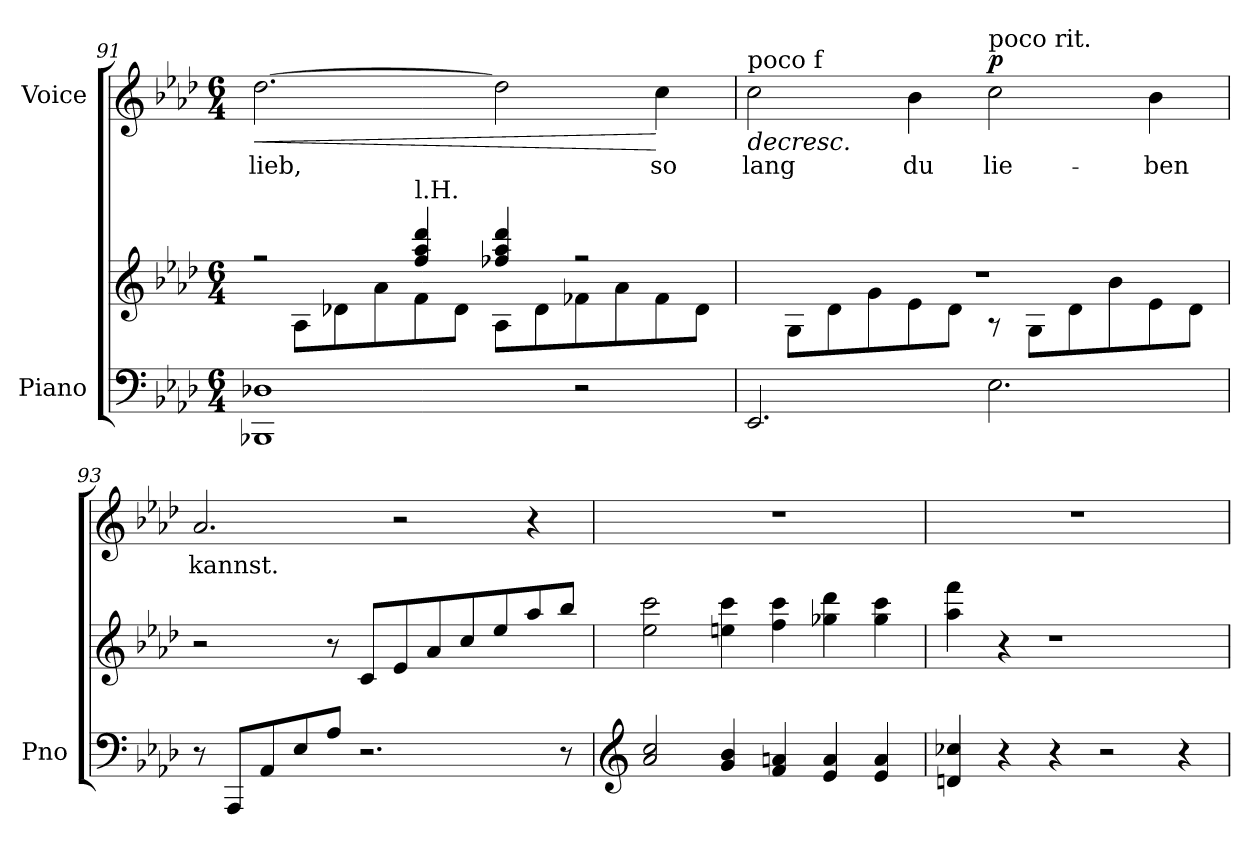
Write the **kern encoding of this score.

**kern	**kern	**kern	**text	**dynam
*part2	*part2	*part1	*part1	*part1
*staff3	*staff2	*staff1	*staff1	*staff1
*I"Piano	*	*I"Voice	*	*
*I'Pno	*	*	*	*
*clefF4	*clefG2	*clefG2	*	*
*k[b-e-a-d-]	*k[b-e-a-d-]	*k[b-e-a-d-]	*	*
*M6/4	*M6/4	*M6/4	*	*
=91	=91	=91	=91	=91
*	*^	*	*	*
!	!	!	!	!LO:LY:b	!LO:HP:b
1BBB-X 1D-X	2r	8ryy	[2.dd-\	lieb,	<
.	.	8A-\L	.	.	.
.	.	8d-X\	.	.	.
.	.	8a-\	.	.	.
!	!LO:TX:a:t=l.H.	!	!	!	!
.	4ff/ 4aa-/ 4ddd-/	8f\	.	.	.
.	.	8d-\J	.	.	.
.	4ff-X/ 4aa-/ 4ddd-/	8A-\L	2dd-\]	.	.
.	.	8d-\	.	.	.
2r	2r	8f-X\	.	.	.
.	.	8a-\	.	.	.
!	!	!	!	!LO:LY:b	!
.	.	8f-\	4cc\	so	[
.	.	8d-\J	.	.	.
=92	=92	=92	=92	=92	=92
!	!	!	!LO:TX:a:t=poco f	!	!
!	!	!	!	!LO:LY:b	!LO:HP:b
2.EE-/	1.r	8ryy	2cc\	lang	>
.	.	8G\L	.	.	.
.	.	8d-\	.	.	.
.	.	8g\	.	.	.
!	!	!	!	!LO:LY:b	!
.	.	8e-\	4b-\	du	.
.	.	8d-\J	.	.	.
!	!	!	!LO:TX:a:t=poco rit.	!	!
!	!	!	!	!LO:LY:b	!LO:DY:b
2.E-\	.	8r	2cc\	lie-	p
.	.	8G\L	.	.	.
.	.	8d-\	.	.	.
.	.	8b-\	.	.	.
!	!	!	!	!LO:LY:b	!
.	.	8e-\	4b-\	-ben	.
.	.	8d-\J	.	.	.
*	*v	*v	*	*	*
.	.	.	.	]
=93	=93	=93	=93	=93
!	!	!	!LO:LY:b	!
8r	2r	2.a-/	kannst.	.
8AAA-/L	.	.	.	.
8AA-/	.	.	.	.
8E-/	.	.	.	.
8A-/J	8r	.	.	.
2.r	8c/L	.	.	.
.	8e-/	2r	.	.
.	8a-/	.	.	.
.	8cc/	.	.	.
.	8ee-/	.	.	.
.	8aa-/	4r	.	.
8r	8bb-/J	.	.	.
=94	=94	=94	=94	=94
*clefG2	*	*	*	*
2a-/ 2cc/	2ee-\ 2ccc\	1.r	.	.
4g/ 4b-/	4een\ 4ccc\	.	.	.
4f/ 4an/	4ff\ 4ccc\	.	.	.
4e-/ 4a/	4gg-X\ 4ddd-\	.	.	.
4e-/ 4a/	4gg-\ 4ccc\	.	.	.
=95	=95	=95	=95	=95
4dn/ 4cc-X/	4aa-\ 4fff\	1.r	.	.
4r	4r	.	.	.
4r	1r	.	.	.
2r	.	.	.	.
4r	.	.	.	.
=	=	=	=	=
*-	*-	*-	*-	*-
